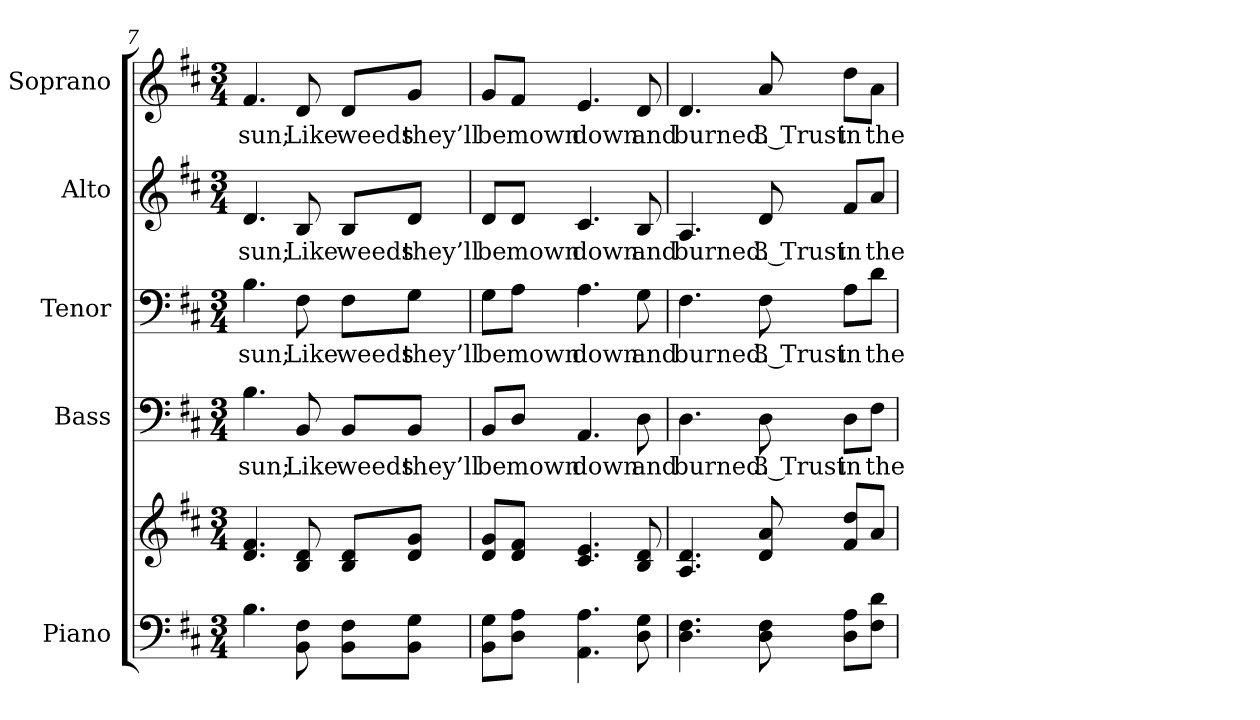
**kern	**kern	**kern	**text	**kern	**text	**kern	**text	**kern	**text
*part5	*part5	*part4	*part4	*part3	*part3	*part2	*part2	*part1	*part1
*staff6	*staff5	*staff4	*staff4	*staff3	*staff3	*staff2	*staff2	*staff1	*staff1
*I"Piano	*	*I"Bass	*	*I"Tenor	*	*I"Alto	*	*I"Soprano	*
*I'Pno.	*	*I'B.	*	*I'T.	*	*I'A.	*	*I'S.	*
!!LO:PB:g=z
*clefF4	*clefG2	*clefF4	*	*clefF4	*	*clefG2	*	*clefG2	*
*k[f#c#]	*k[f#c#]	*k[f#c#]	*	*k[f#c#]	*	*k[f#c#]	*	*k[f#c#]	*
*D:	*D:	*D:	*	*D:	*	*D:	*	*D:	*
*M3/4	*M3/4	*M3/4	*	*M3/4	*	*M3/4	*	*M3/4	*
=7	=7	=7	=7	=7	=7	=7	=7	=7	=7
!	!	!	!LO:LY:b:color=#000000	!	!	!	!	!	!
!	!	!	!	!	!LO:LY:b:color=#000000	!	!	!	!
!	!	!	!	!	!	!	!LO:LY:b:color=#000000	!	!
!	!	!	!	!	!	!	!	!	!LO:LY:b:color=#000000
4.Bi\	4.di/ 4.f#i	4.Bi\	sun;	4.Bi\	sun;	4.di/	sun;	4.f#i/	sun;
!	!	!	!LO:LY:b:color=#000000	!	!	!	!	!	!
!	!	!	!	!	!LO:LY:b:color=#000000	!	!	!	!
!	!	!	!	!	!	!	!LO:LY:b:color=#000000	!	!
!	!	!	!	!	!	!	!	!	!LO:LY:b:color=#000000
8BBi\ 8F#i	8Bi/ 8di	8BBi/	Like	8F#i\	Like	8Bi/	Like	8di/	Like
!	!	!	!LO:LY:b:color=#000000	!	!	!	!	!	!
!	!	!	!	!	!LO:LY:b:color=#000000	!	!	!	!
!	!	!	!	!	!	!	!LO:LY:b:color=#000000	!	!
!	!	!	!	!	!	!	!	!	!LO:LY:b:color=#000000
8BBi\ 8F#i\L	8Bi/ 8di/L	8BBi/L	weeds	8F#i\L	weeds	8Bi/L	weeds	8di/L	weeds
!	!	!	!LO:LY:b:color=#000000	!	!	!	!	!	!
!	!	!	!	!	!LO:LY:b:color=#000000	!	!	!	!
!	!	!	!	!	!	!	!LO:LY:b:color=#000000	!	!
!	!	!	!	!	!	!	!	!	!LO:LY:b:color=#000000
8BBi\ 8Gi\J	8di/ 8gi/J	8BBi/J	they’ll	8Gi\J	they’ll	8di/J	they’ll	8gi/J	they’ll
=8	=8	=8	=8	=8	=8	=8	=8	=8	=8
!	!	!	!LO:LY:b:color=#000000	!	!	!	!	!	!
!	!	!	!	!	!LO:LY:b:color=#000000	!	!	!	!
!	!	!	!	!	!	!	!LO:LY:b:color=#000000	!	!
!	!	!	!	!	!	!	!	!	!LO:LY:b:color=#000000
8BBi\ 8Gi\L	8di/ 8gi/L	8BBi/L	be	8Gi\L	be	8di/L	be	8gi/L	be
!	!	!	!LO:LY:b:color=#000000	!	!	!	!	!	!
!	!	!	!	!	!LO:LY:b:color=#000000	!	!	!	!
!	!	!	!	!	!	!	!LO:LY:b:color=#000000	!	!
!	!	!	!	!	!	!	!	!	!LO:LY:b:color=#000000
8Di\ 8Ai\J	8di/ 8f#i/J	8Di/J	mown	8Ai\J	mown	8di/J	mown	8f#i/J	mown
!	!	!	!LO:LY:b:color=#000000	!	!	!	!	!	!
!	!	!	!	!	!LO:LY:b:color=#000000	!	!	!	!
!	!	!	!	!	!	!	!LO:LY:b:color=#000000	!	!
!	!	!	!	!	!	!	!	!	!LO:LY:b:color=#000000
4.AAi\ 4.Ai	4.c#i/ 4.ei	4.AAi/	down	4.Ai\	down	4.c#i/	down	4.ei/	down
!	!	!	!LO:LY:b:color=#000000	!	!	!	!	!	!
!	!	!	!	!	!LO:LY:b:color=#000000	!	!	!	!
!	!	!	!	!	!	!	!LO:LY:b:color=#000000	!	!
!	!	!	!	!	!	!	!	!	!LO:LY:b:color=#000000
8Di\ 8Gi	8Bi/ 8di	8Di\	and	8Gi\	and	8Bi/	and	8di/	and
=9	=9	=9	=9	=9	=9	=9	=9	=9	=9
!	!	!	!LO:LY:b:color=#000000	!	!	!	!	!	!
!	!	!	!	!	!LO:LY:b:color=#000000	!	!	!	!
!	!	!	!	!	!	!	!LO:LY:b:color=#000000	!	!
!	!	!	!	!	!	!	!	!	!LO:LY:b:color=#000000
4.Di\ 4.F#i	4.Ai/ 4.di	4.Di\	burned.	4.F#i\	burned.	4.Ai/	burned.	4.di/	burned.
!	!	!	!LO:LY:b:color=#000000	!	!	!	!	!	!
!	!	!	!	!	!LO:LY:b:color=#000000	!	!	!	!
!	!	!	!	!	!	!	!LO:LY:b:color=#000000	!	!
!	!	!	!	!	!	!	!	!	!LO:LY:b:color=#000000
8Di\ 8F#i	8di/ 8ai	8Di\	3 Trust	8F#i\	3 Trust	8di/	3 Trust	8ai/	3 Trust
!	!	!	!LO:LY:b:color=#000000	!	!	!	!	!	!
!	!	!	!	!	!LO:LY:b:color=#000000	!	!	!	!
!	!	!	!	!	!	!	!LO:LY:b:color=#000000	!	!
!	!	!	!	!	!	!	!	!	!LO:LY:b:color=#000000
8Di\ 8Ai\L	8f#i/ 8ddi/L	8Di\L	in	8Ai\L	in	8f#i/L	in	8ddi\L	in
!	!	!	!LO:LY:b:color=#000000	!	!	!	!	!	!
!	!	!	!	!	!LO:LY:b:color=#000000	!	!	!	!
!	!	!	!	!	!	!	!LO:LY:b:color=#000000	!	!
!	!	!	!	!	!	!	!	!	!LO:LY:b:color=#000000
8F#i\ 8di\J	8ai/J	8F#i\J	the	8di\J	the	8ai/J	the	8ai\J	the
=	=	=	=	=	=	=	=	=	=
*-	*-	*-	*-	*-	*-	*-	*-	*-	*-
